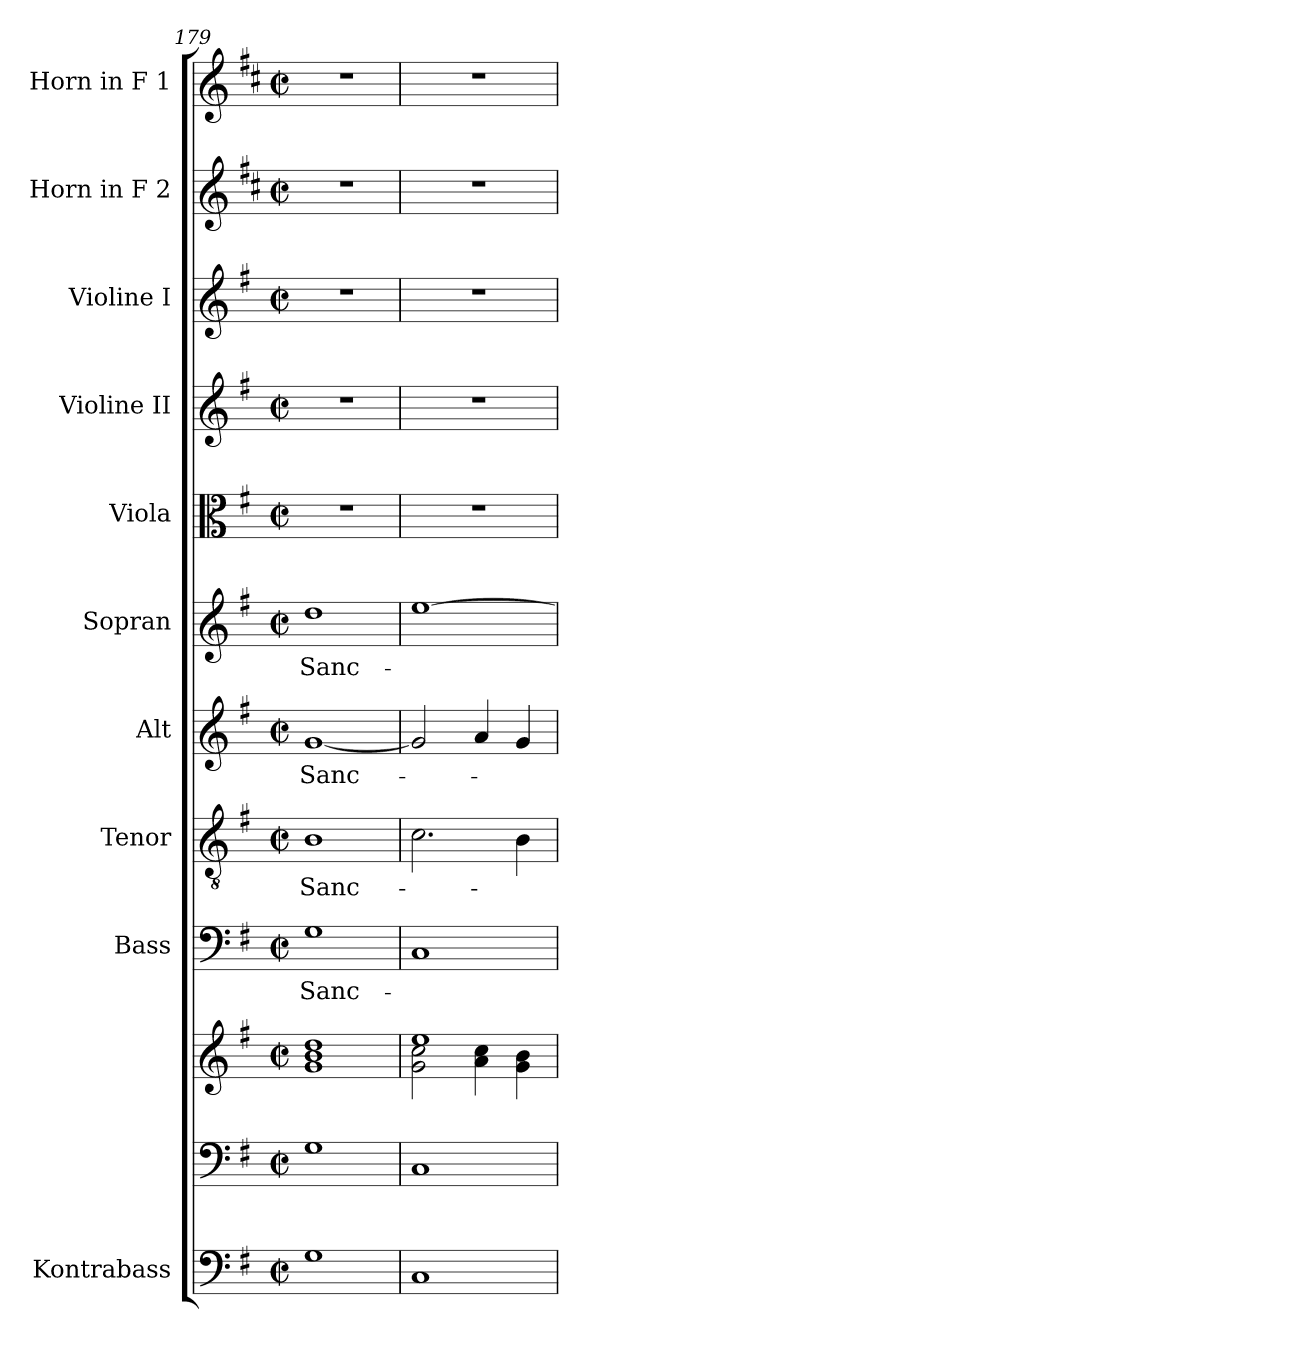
**kern	**kern	**kern	**kern	**text	**kern	**text	**kern	**text	**kern	**text	**kern	**kern	**kern	**kern	**kern
*part11	*part10	*part10	*part9	*part9	*part8	*part8	*part7	*part7	*part6	*part6	*part5	*part4	*part3	*part2	*part1
*staff12	*staff11	*staff10	*staff9	*staff9	*staff8	*staff8	*staff7	*staff7	*staff6	*staff6	*staff5	*staff4	*staff3	*staff2	*staff1
*I"Kontrabass	*	*	*I"Bass	*	*I"Tenor	*	*I"Alt	*	*I"Sopran	*	*I"Viola	*I"Violine II	*I"Violine I	*I"Horn in F 2	*I"Horn in F 1
*I'Kb.	*	*	*I'B.	*	*I'T.	*	*I'A.	*	*I'S.	*	*I'Vla.	*I'Vl. II	*I'Vl. I	*	*
*clefF4	*clefF4	*clefG2	*clefF4	*	*clefGv2	*	*clefG2	*	*clefG2	*	*clefC3	*clefG2	*clefG2	*clefG2	*clefG2
*ITrd7c12	*	*	*	*	*	*	*	*	*	*	*	*	*	*ITrd4c7	*ITrd4c7
*k[f#]	*k[f#]	*k[f#]	*k[f#]	*	*k[f#]	*	*k[f#]	*	*k[f#]	*	*k[f#]	*k[f#]	*k[f#]	*k[f#]	*k[f#]
*G:	*G:	*G:	*G:	*	*G:	*	*G:	*	*G:	*	*G:	*G:	*G:	*G:	*G:
*M2/2	*M2/2	*M2/2	*M2/2	*	*M2/2	*	*M2/2	*	*M2/2	*	*M2/2	*M2/2	*M2/2	*M2/2	*M2/2
*met(c|)	*met(c|)	*met(c|)	*met(c|)	*	*met(c|)	*	*met(c|)	*	*met(c|)	*	*met(c|)	*met(c|)	*met(c|)	*met(c|)	*met(c|)
=179	=179	=179	=179	=179	=179	=179	=179	=179	=179	=179	=179	=179	=179	=179	=179
!	!	!	!	!LO:LY:b	!	!LO:LY:b	!	!LO:LY:b	!	!LO:LY:b	!	!	!	!	!
1GG	1G	1g 1b 1dd	1G	Sanc-	1B	Sanc-	[1g	Sanc-	1dd	Sanc-	1r	1r	1r	1r	1r
=180	=180	=180	=180	=180	=180	=180	=180	=180	=180	=180	=180	=180	=180	=180	=180
*	*	*^	*	*	*	*	*	*	*	*	*	*	*	*	*
1CC	1C	1ee	2g\ 2cc\	1C	.	2.c\	.	2g/]	.	[1ee	.	1r	1r	1r	1r	1r
.	.	.	4a\ 4cc\	.	.	.	.	4a/	.	.	.	.	.	.	.	.
.	.	.	4g\ 4b\	.	.	4B\	.	4g/	.	.	.	.	.	.	.	.
*	*	*v	*v	*	*	*	*	*	*	*	*	*	*	*	*	*
=	=	=	=	=	=	=	=	=	=	=	=	=	=	=	=
*-	*-	*-	*-	*-	*-	*-	*-	*-	*-	*-	*-	*-	*-	*-	*-
